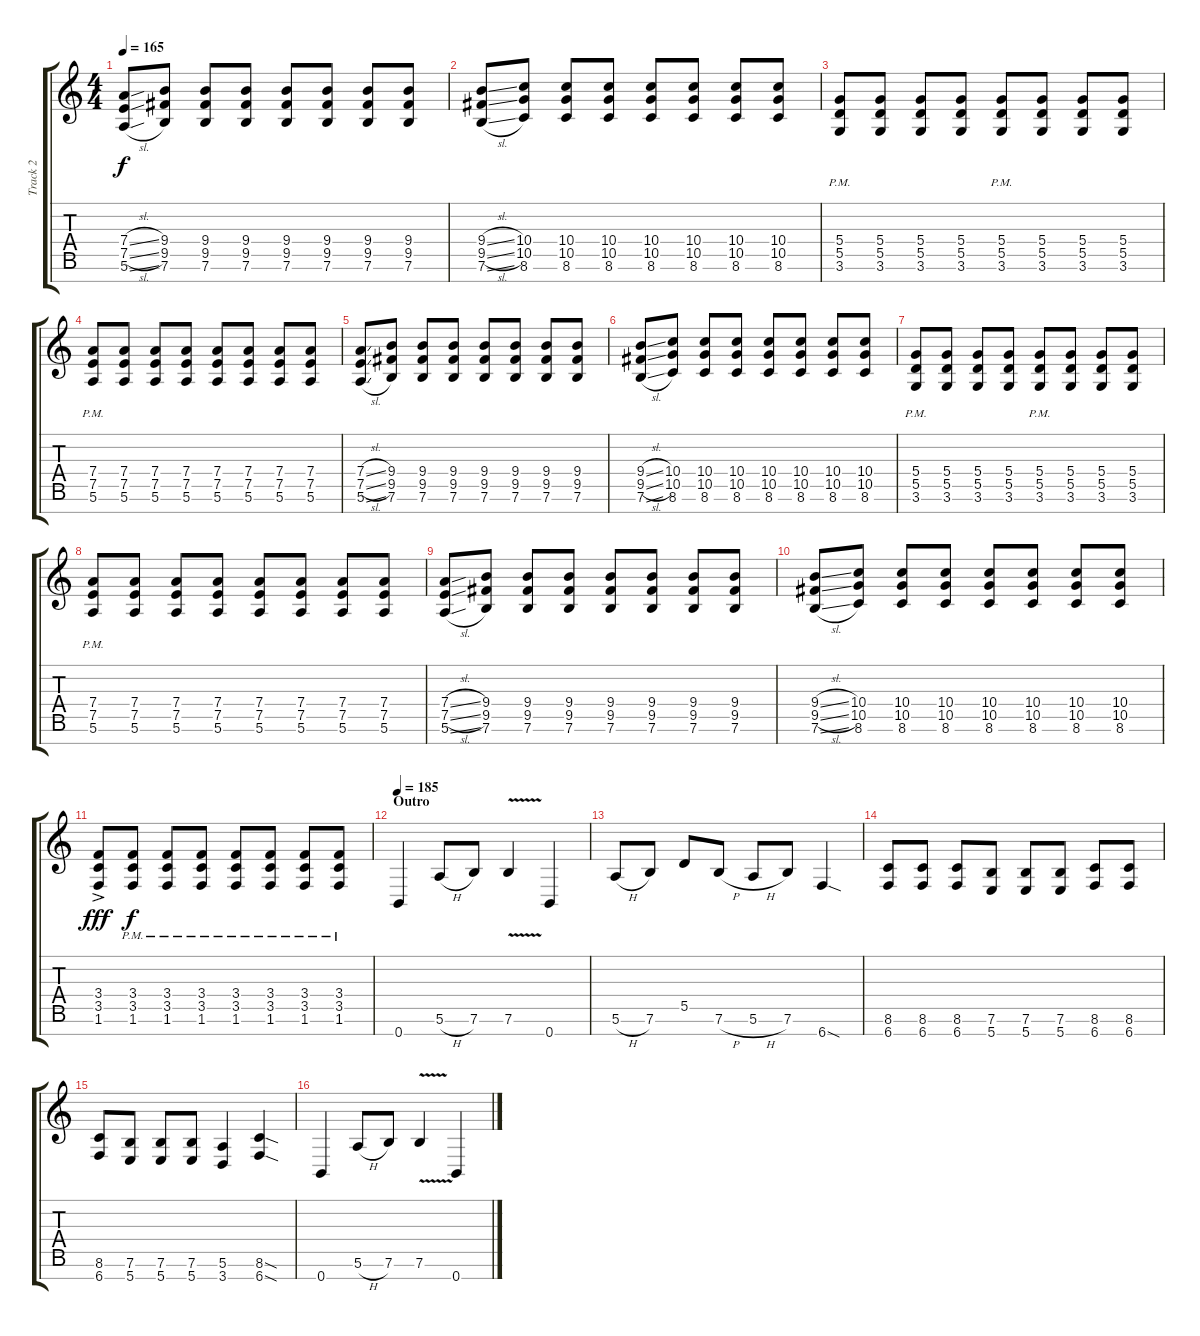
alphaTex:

\track ("Track 2" "Track 2") {instrument overdrivenguitar}
\staff {score tabs}
\tuning (E4 B3 G3 D3 A2 E2 B1) {hide}
\ts (4 4)
\tempo 165
\clef g2
\ks c
(7.4{sl} 7.5{sl} 5.6{sl}).8{dy f} (9.4 9.5 7.6).8 (9.4 9.5 7.6).8 (9.4 9.5 7.6).8 (9.4 9.5 7.6).8 (9.4 9.5 7.6).8 (9.4 9.5 7.6).8 (9.4 9.5 7.6).8 |
(9.4{sl} 9.5{sl} 7.6{sl}).8 (10.4 10.5 8.6).8 (10.4 10.5 8.6).8 (10.4 10.5 8.6).8 (10.4 10.5 8.6).8 (10.4 10.5 8.6).8 (10.4 10.5 8.6).8 (10.4 10.5 8.6).8 |
(5.4{pm} 5.5{pm} 3.6{pm}).8 (5.4 5.5 3.6).8 (5.4 5.5 3.6).8 (5.4 5.5 3.6).8 (5.4{pm} 5.5{pm} 3.6{pm}).8 (5.4 5.5 3.6).8 (5.4 5.5 3.6).8 (5.4 5.5 3.6).8 |
(7.4{pm} 7.5{pm} 5.6{pm}).8 (7.4 7.5 5.6).8 (7.4 7.5 5.6).8 (7.4 7.5 5.6).8 (7.4 7.5 5.6).8 (7.4 7.5 5.6).8 (7.4 7.5 5.6).8 (7.4 7.5 5.6).8 |
(7.4{sl} 7.5{sl} 5.6{sl}).8 (9.4 9.5 7.6).8 (9.4 9.5 7.6).8 (9.4 9.5 7.6).8 (9.4 9.5 7.6).8 (9.4 9.5 7.6).8 (9.4 9.5 7.6).8 (9.4 9.5 7.6).8 |
(9.4{sl} 9.5{sl} 7.6{sl}).8 (10.4 10.5 8.6).8 (10.4 10.5 8.6).8 (10.4 10.5 8.6).8 (10.4 10.5 8.6).8 (10.4 10.5 8.6).8 (10.4 10.5 8.6).8 (10.4 10.5 8.6).8 |
(5.4{pm} 5.5{pm} 3.6{pm}).8 (5.4 5.5 3.6).8 (5.4 5.5 3.6).8 (5.4 5.5 3.6).8 (5.4{pm} 5.5{pm} 3.6{pm}).8 (5.4 5.5 3.6).8 (5.4 5.5 3.6).8 (5.4 5.5 3.6).8 |
(7.4{pm} 7.5{pm} 5.6{pm}).8 (7.4 7.5 5.6).8 (7.4 7.5 5.6).8 (7.4 7.5 5.6).8 (7.4 7.5 5.6).8 (7.4 7.5 5.6).8 (7.4 7.5 5.6).8 (7.4 7.5 5.6).8 |
(7.4{sl} 7.5{sl} 5.6{sl}).8 (9.4 9.5 7.6).8 (9.4 9.5 7.6).8 (9.4 9.5 7.6).8 (9.4 9.5 7.6).8 (9.4 9.5 7.6).8 (9.4 9.5 7.6).8 (9.4 9.5 7.6).8 |
(9.4{sl} 9.5{sl} 7.6{sl}).8 (10.4 10.5 8.6).8 (10.4 10.5 8.6).8 (10.4 10.5 8.6).8 (10.4 10.5 8.6).8 (10.4 10.5 8.6).8 (10.4 10.5 8.6).8 (10.4 10.5 8.6).8 |
(3.4{ac} 3.5{ac} 1.6{ac}).8{dy fff} (3.4{pm} 3.5 1.6).8{dy f} (3.4{pm} 3.5 1.6).8 (3.4{pm} 3.5 1.6).8 (3.4{pm} 3.5 1.6).8 (3.4{pm} 3.5 1.6).8 (3.4{pm} 3.5 1.6).8 (3.4{pm} 3.5 1.6).8 |
\section ("" "Outro")
\tempo 185
0.7.4 5.6{h}.8 7.6.8 7.6{v}.4 0.7.4 |
5.6{h}.8 7.6.8 5.5.8 7.6{h}.8 5.6{h}.8 7.6.8 6.7{sod}.4 |
(8.6 6.7).8 (8.6 6.7).8 (8.6 6.7).8 (7.6 5.7).8 (7.6 5.7).8 (7.6 5.7).8 (8.6 6.7).8 (8.6 6.7).8 |
(8.6 6.7).8 (7.6 5.7).8 (7.6 5.7).8 (7.6 5.7).8 (5.6 3.7).4 (8.6{sod} 6.7{sod}).4 |
0.7.4 5.6{h}.8 7.6.8 7.6{v}.4 0.7.4
